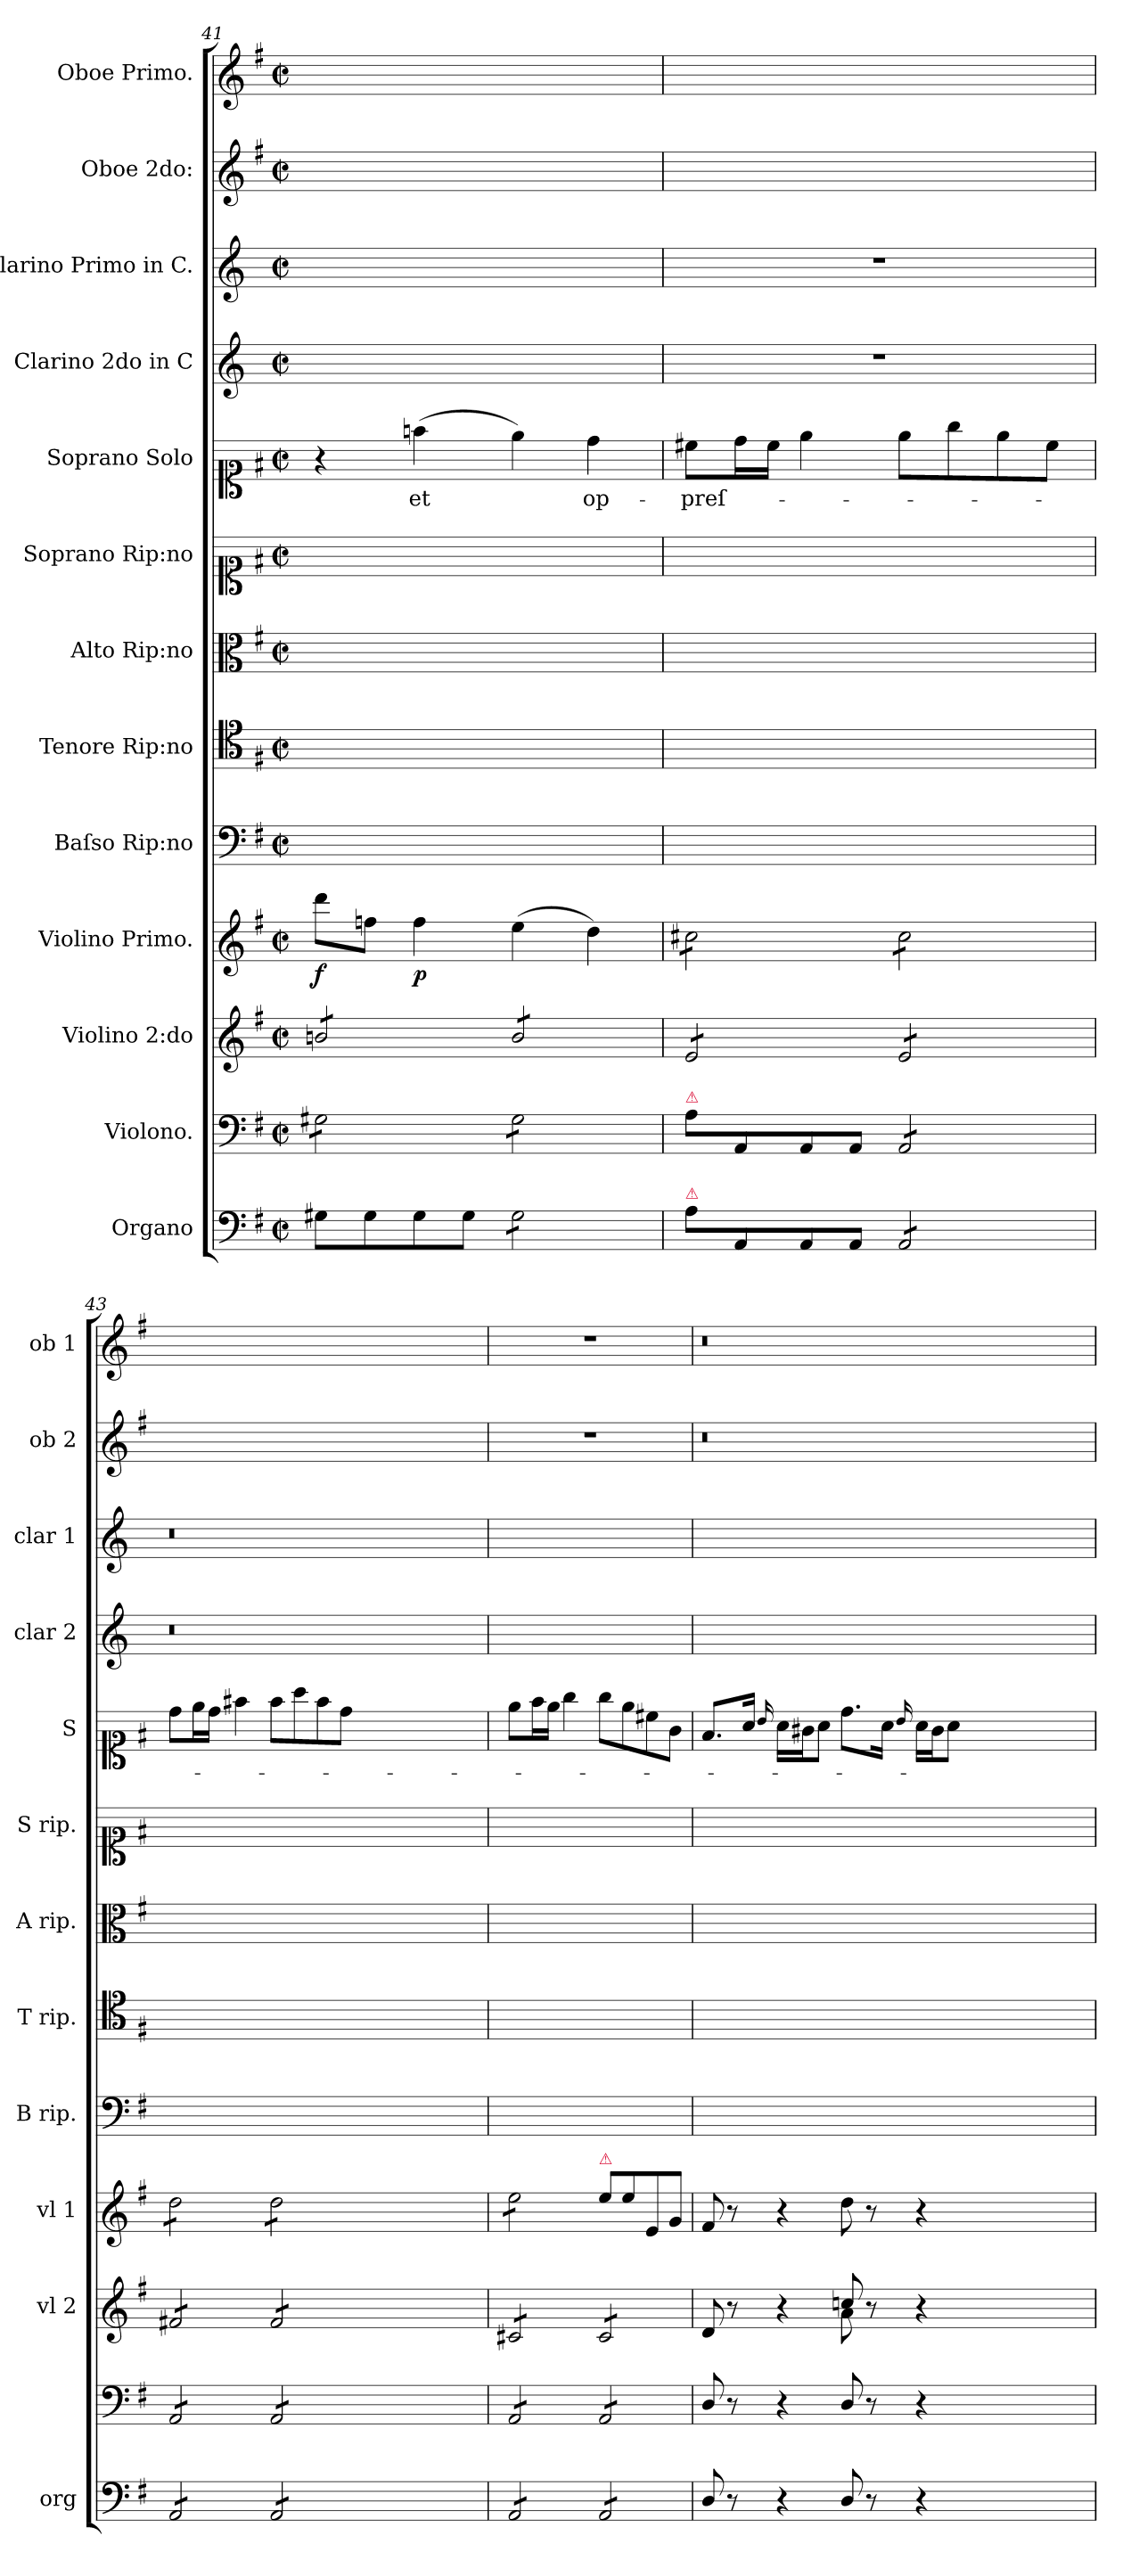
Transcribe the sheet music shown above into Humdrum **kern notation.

**kern	**kern	**kern	**kern	**dynam	**kern	**kern	**kern	**kern	**kern	**text	**kern	**kern	**kern	**kern
*part13	*part12	*part11	*part10	*part10	*part9	*part8	*part7	*part6	*part5	*part5	*part4	*part3	*part2	*part1
*staff13	*staff12	*staff11	*staff10	*staff10	*staff9	*staff8	*staff7	*staff6	*staff5	*staff5	*staff4	*staff3	*staff2	*staff1
*I"Organo	*I"Violono.	*I"Violino 2:do	*I"Violino Primo.	*	*I"Baſso Rip:no	*I"Tenore Rip:no	*I"Alto Rip:no	*I"Soprano Rip:no	*I"Soprano Solo	*	*I"Clarino 2do in C	*I"clarino Primo in C.	*I"Oboe 2do:	*I"Oboe Primo.
*I'org	*	*I'vl 2	*I'vl 1	*	*I'B rip.	*I'T rip.	*I'A rip.	*I'S rip.	*I'S	*	*I'clar 2	*I'clar 1	*I'ob 2	*I'ob 1
*clefF4	*clefF4	*clefG2	*clefG2	*	*clefF4	*clefC4	*clefC3	*clefC1	*clefC1	*	*clefG2	*clefG2	*clefG2	*clefG2
*k[f#]	*k[f#]	*k[f#]	*k[f#]	*	*k[f#]	*k[f#]	*k[f#]	*k[f#]	*k[f#]	*	*k[]	*k[]	*k[f#]	*k[f#]
*G:	*G:	*G:	*G:	*	*G:	*G:	*G:	*G:	*G:	*	*	*	*G:	*G:
*M2/2	*M2/2	*M2/2	*M2/2	*	*M2/2	*M2/2	*M2/2	*M2/2	*M2/2	*	*M2/2	*M2/2	*M2/2	*M2/2
*met(c|)	*met(c|)	*met(c|)	*met(c|)	*	*met(c|)	*met(c|)	*met(c|)	*met(c|)	*met(c|)	*	*met(c|)	*met(c|)	*met(c|)	*met(c|)
=41	=41	=41	=41	=41	=41	=41	=41	=41	=41	=41	=41	=41	=41	=41
!	!	!	!	!LO:DY:b	!	!	!	!	!	!	!	!	!	!
*	*tremolo	*	*	*	*	*	*	*	*	*	*	*	*	*
*	*	*tremolo	*	*	*	*	*	*	*	*	*	*	*	*
8G#X\L	8G#X\L	8bn/L	8ddd\L	f	1ryy	1ryy	1ryy	1ryy	4r	.	1ryy	1ryy	1ryy	1ryy
8G#\	8G#X\	8bn/	8ffn\J	.	.	.	.	.	.	.	.	.	.	.
!	!	!	!	!LO:DY:b	!	!	!	!	!	!	!	!	!	!
8G#\	8G#X\	8bn/	4ff\	p	.	.	.	.	(4ffn\	et	.	.	.	.
8G#\J	8G#X\J	8bn/J	.	.	.	.	.	.	.	.	.	.	.	.
*tremolo	*	*	*	*	*	*	*	*	*	*	*	*	*	*
8G#\L	8G#\L	8b/L	(4ee\	.	.	.	.	.	4ee\)	.	.	.	.	.
8G#\	8G#\	8b/	.	.	.	.	.	.	.	.	.	.	.	.
8G#\	8G#\	8b/	4dd\)	.	.	.	.	.	4dd\	op-	.	.	.	.
8G#\J	8G#\J	8b/J	.	.	.	.	.	.	.	.	.	.	.	.
*	*Xtremolo	*	*	*	*	*	*	*	*	*	*	*	*	*
*Xtremolo	*	*	*	*	*	*	*	*	*	*	*	*	*	*
=42	=42	=42	=42	=42	=42	=42	=42	=42	=42	=42	=42	=42	=42	=42
!	!LO:TX:a:color=crimson:t=⚠	!	!	!	!	!	!	!	!	!	!	!	!	!
!LO:TX:a:color=crimson:t=⚠	!	!	!	!	!	!	!	!	!	!	!	!	!	!
*	*	*	*tremolo	*	*	*	*	*	*	*	*	*	*	*
8A\L	8A\L	8e/L	8cc#X\L	.	1ryy	1ryy	1ryy	1ryy	8cc#X\L	-preſ-	1r	1r	1ryy	1ryy
8AA/	8AA/	8e/	8cc#X\	.	.	.	.	.	16dd\L	.	.	.	.	.
.	.	.	.	.	.	.	.	.	16cc#\JJ	.	.	.	.	.
8AA/	8AA/	8e/	8cc#X\	.	.	.	.	.	4ee\	.	.	.	.	.
8AA/J	8AA/J	8e/J	8cc#X\J	.	.	.	.	.	.	.	.	.	.	.
*tremolo	*	*	*	*	*	*	*	*	*	*	*	*	*	*
*	*tremolo	*	*	*	*	*	*	*	*	*	*	*	*	*
8AA/L	8AA/L	8e/L	8cc#\L	.	.	.	.	.	8ee\L	.	.	.	.	.
8AA/	8AA/	8e/	8cc#\	.	.	.	.	.	8gg\	.	.	.	.	.
8AA/	8AA/	8e/	8cc#\	.	.	.	.	.	8ee\	.	.	.	.	.
8AA/J	8AA/J	8e/J	8cc#\J	.	.	.	.	.	8cc#\J	.	.	.	.	.
=43	=43	=43	=43	=43	=43	=43	=43	=43	=43	=43	=43	=43	=43	=43
8AA/L	8AA/L	8f#X/L	8dd\L	.	1ryy	1ryy	1ryy	1ryy	8dd\L	.	0.r	0.r	0.ryy	0.ryy
8AA/	8AA/	8f#X/	8dd\	.	.	.	.	.	16ee\L	.	.	.	.	.
.	.	.	.	.	.	.	.	.	16dd\JJ	.	.	.	.	.
8AA/	8AA/	8f#X/	8dd\	.	.	.	.	.	4ff#X\	.	.	.	.	.
8AA/J	8AA/J	8f#X/J	8dd\J	.	.	.	.	.	.	.	.	.	.	.
8AA/L	8AA/L	8f#/L	8dd\L	.	.	.	.	.	8ff#\L	.	.	.	.	.
8AA/	8AA/	8f#/	8dd\	.	.	.	.	.	8aa\	.	.	.	.	.
8AA/	8AA/	8f#/	8dd\	.	.	.	.	.	8ff#\	.	.	.	.	.
8AA/J	8AA/J	8f#/J	8dd\J	.	.	.	.	.	8dd\J	.	.	.	.	.
0ryy	0ryy	0ryy	0ryy	.	0ryy	0ryy	0ryy	0ryy	0ryy	.	.	.	.	.
=44	=44	=44	=44	=44	=44	=44	=44	=44	=44	=44	=44	=44	=44	=44
8AA/L	8AA/L	8c#X/L	8ee\L	.	1ryy	1ryy	1ryy	1ryy	8ee\L	.	1ryy	1ryy	1r	1r
8AA/	8AA/	8c#X/	8ee\	.	.	.	.	.	16ff#\L	.	.	.	.	.
.	.	.	.	.	.	.	.	.	16ee\JJ	.	.	.	.	.
8AA/	8AA/	8c#X/	8ee\	.	.	.	.	.	4gg\	.	.	.	.	.
8AA/J	8AA/J	8c#X/J	8ee\J	.	.	.	.	.	.	.	.	.	.	.
*	*	*	*Xtremolo	*	*	*	*	*	*	*	*	*	*	*
!	!	!	!LO:TX:a:color=crimson:t=⚠	!	!	!	!	!	!	!	!	!	!	!
8AA/L	8AA/L	8c#/L	8ee\L	.	.	.	.	.	8gg\L	.	.	.	.	.
8AA/	8AA/	8c#/	8ee\	.	.	.	.	.	8ee\	.	.	.	.	.
8AA/	8AA/	8c#/	8e/	.	.	.	.	.	8cc#X\	.	.	.	.	.
8AA/J	8AA/J	8c#/J	8g/J	.	.	.	.	.	8g\J	.	.	.	.	.
*	*	*Xtremolo	*	*	*	*	*	*	*	*	*	*	*	*
*	*Xtremolo	*	*	*	*	*	*	*	*	*	*	*	*	*
*Xtremolo	*	*	*	*	*	*	*	*	*	*	*	*	*	*
=45	=45	=45	=45	=45	=45	=45	=45	=45	=45	=45	=45	=45	=45	=45
*	*	*^	*	*	*	*	*	*	*	*	*	*	*	*
8D/	8D/	8d/	2ryy	8f#/	.	1ryy	1ryy	1ryy	1ryy	8.f#/L	.	0.ryy	0.ryy	0.r	0.r
8r	8r	8r	.	8r	.	.	.	.	.	.	.	.	.	.	.
.	.	.	.	.	.	.	.	.	.	16a/Jk	.	.	.	.	.
.	.	.	.	.	.	.	.	.	.	16qqb/	.	.	.	.	.
4r	4r	4r	.	4r	.	.	.	.	.	16a\LL	.	.	.	.	.
.	.	.	.	.	.	.	.	.	.	16g#X\J	.	.	.	.	.
.	.	.	.	.	.	.	.	.	.	8a\J	.	.	.	.	.
8D/	8D/	8ccn/	8a\	8dd\	.	.	.	.	.	8.dd\L	.	.	.	.	.
8r	8r	8r	8ryy	8r	.	.	.	.	.	.	.	.	.	.	.
.	.	.	.	.	.	.	.	.	.	16a\Jk	.	.	.	.	.
.	.	.	.	.	.	.	.	.	.	16qqb/	.	.	.	.	.
4r	4r	4r	4ryy	4r	.	.	.	.	.	16a\LL	.	.	.	.	.
.	.	.	.	.	.	.	.	.	.	16g#\J	.	.	.	.	.
.	.	.	.	.	.	.	.	.	.	8a\J	.	.	.	.	.
0ryy	0ryy	0ryy	0ryy	0ryy	.	0ryy	0ryy	0ryy	0ryy	0ryy	.	.	.	.	.
*	*	*v	*v	*	*	*	*	*	*	*	*	*	*	*	*
=	=	=	=	=	=	=	=	=	=	=	=	=	=	=
*-	*-	*-	*-	*-	*-	*-	*-	*-	*-	*-	*-	*-	*-	*-
